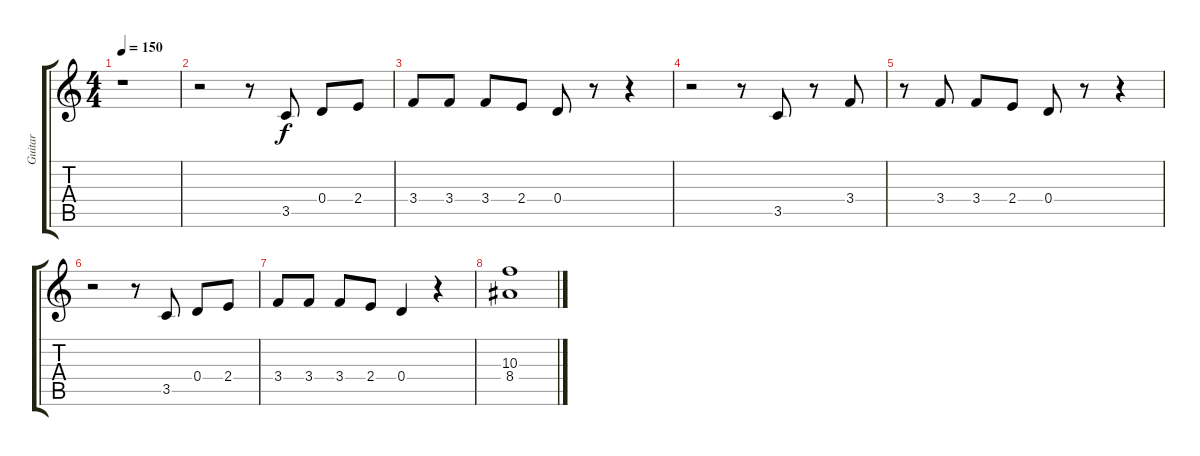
\track ("Guitar" "Guitar") {instrument distortionguitar}
\staff {score tabs}
\tuning (E4 B3 G3 D3 A2 E2) {hide}
\ts (4 4)
\tempo 150
\clef g2
\ks c
r.1{dy f} |
r.2 r.8 3.5.8 0.4.8 2.4.8 |
3.4.8 3.4.8 3.4.8 2.4.8 0.4.8 r.8 r.4 |
r.2 r.8 3.5.8 r.8 3.4.8 |
r.8 3.4.8 3.4.8 2.4.8 0.4.8 r.8 r.4 |
r.2 r.8 3.5.8 0.4.8 2.4.8 |
3.4.8 3.4.8 3.4.8 2.4.8 0.4.4 r.4 |
(10.3 8.4).1
